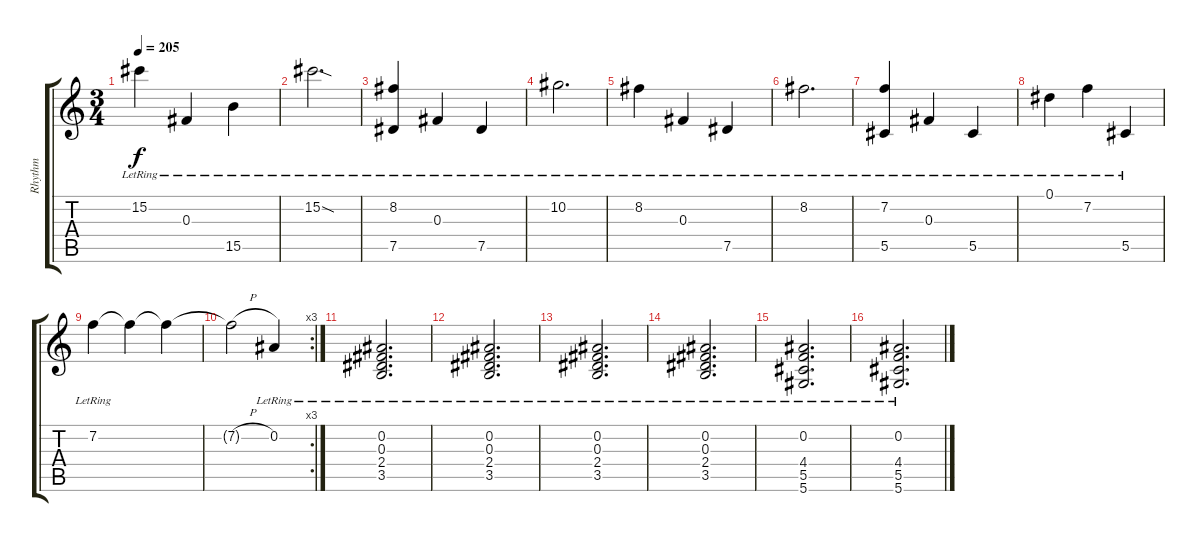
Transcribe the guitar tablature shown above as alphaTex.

\track ("Rhythm" "Rhythm") {instrument electricguitarjazz}
\staff {score tabs}
\tuning (Eb4 Bb3 Gb3 Db3 Ab2 Eb2) {hide}
\ts (3 4)
\tempo 205
\clef g2
\ks c
15.2{lr}.4{dy f} 0.3{lr}.4 15.5{lr}.4 |
15.2{sod lr}.2{d} |
(8.2{lr} 7.5{lr}).4 0.3{lr}.4 7.5{lr}.4 |
10.2{lr}.2{d} |
8.2{lr}.4 0.3{lr}.4 7.5{lr}.4 |
8.2{lr}.2{d} |
(7.2{lr} 5.5{lr}).4 0.3{lr}.4 5.5{lr}.4 |
0.1{lr}.4 7.2{lr}.4 5.5{lr}.4 |
7.2{lr}.4 7.2{t}.4 7.2{t}.4 |
\rc 3
7.2{h t}.2 0.2{lr}.4 |
(0.2{lr} 0.3{lr} 2.4{lr} 3.5{lr}).2{d instrument distortionguitar} |
(0.2{lr} 0.3{lr} 2.4{lr} 3.5{lr}).2{d} |
(0.2{lr} 0.3{lr} 2.4{lr} 3.5{lr}).2{d} |
(0.2{lr} 0.3{lr} 2.4{lr} 3.5{lr}).2{d} |
(0.2 4.4{lr} 5.5{lr} 5.6{lr}).2{d} |
(0.2 4.4{lr} 5.5{lr} 5.6{lr}).2{d}
